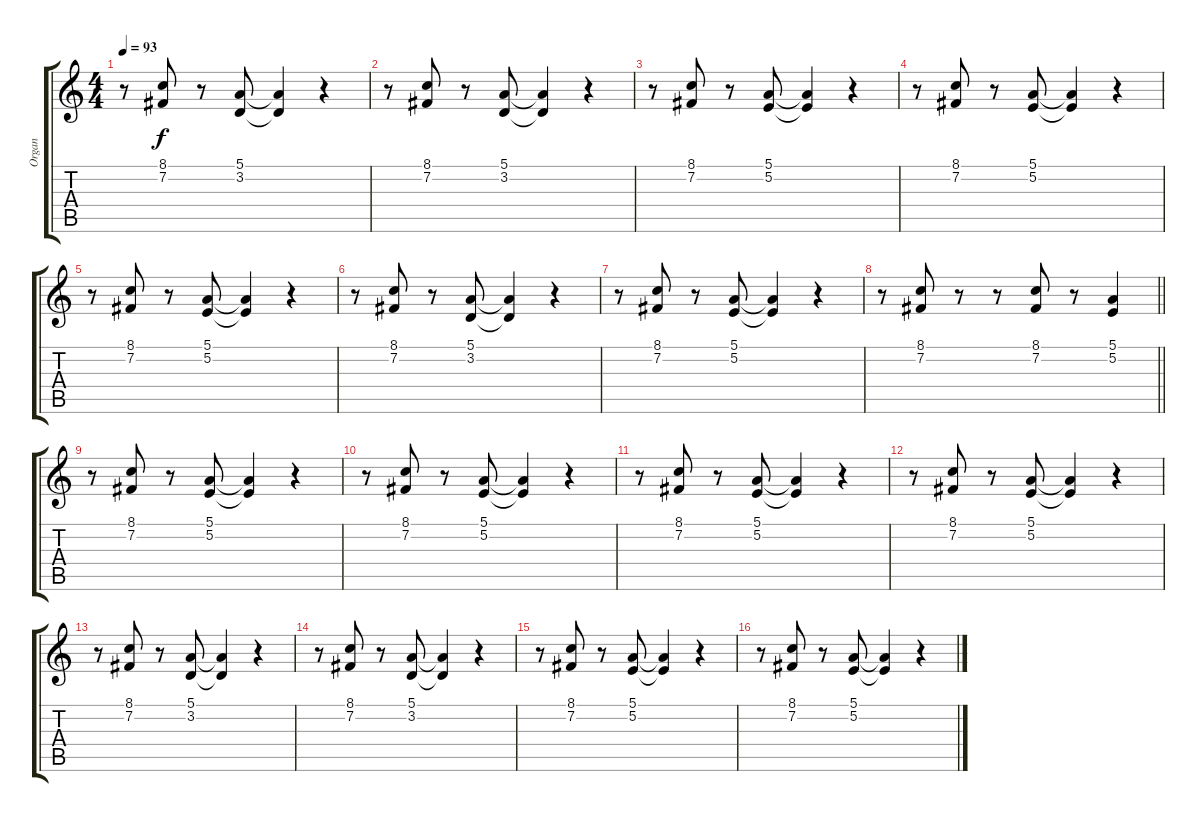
\track ("Organ" "Organ") {instrument drawbarorgan}
\staff {score tabs}
\tuning (E4 B3 G3 D3 A2 E2) {hide}
\ts (4 4)
\tempo 93
\clef g2
\ks c
r.8{dy f} (8.1 7.2).8 r.8 (5.1 3.2).8 (5.1{t} 3.2{t}).4 r.4 |
r.8 (8.1 7.2).8 r.8 (5.1 3.2).8 (5.1{t} 3.2{t}).4 r.4 |
r.8 (8.1 7.2).8 r.8 (5.1 5.2).8 (5.1{t} 5.2{t}).4 r.4 |
r.8 (8.1 7.2).8 r.8 (5.1 5.2).8 (5.1{t} 5.2{t}).4 r.4 |
r.8 (8.1 7.2).8 r.8 (5.1 5.2).8 (5.1{t} 5.2{t}).4 r.4 |
r.8 (8.1 7.2).8 r.8 (5.1 3.2).8 (5.1{t} 3.2{t}).4 r.4 |
r.8 (8.1 7.2).8 r.8 (5.1 5.2).8 (5.1{t} 5.2{t}).4 r.4 |
\barLineRight lightlight
r.8 (8.1 7.2).8 r.8 r.8 (8.1 7.2).8 r.8 (5.1 5.2).4 |
r.8 (8.1 7.2).8 r.8 (5.1 5.2).8 (5.1{t} 5.2{t}).4 r.4 |
r.8 (8.1 7.2).8 r.8 (5.1 5.2).8 (5.1{t} 5.2{t}).4 r.4 |
r.8 (8.1 7.2).8 r.8 (5.1 5.2).8 (5.1{t} 5.2{t}).4 r.4 |
r.8 (8.1 7.2).8 r.8 (5.1 5.2).8 (5.1{t} 5.2{t}).4 r.4 |
r.8 (8.1 7.2).8 r.8 (5.1 3.2).8 (5.1{t} 3.2{t}).4 r.4 |
r.8 (8.1 7.2).8 r.8 (5.1 3.2).8 (5.1{t} 3.2{t}).4 r.4 |
r.8 (8.1 7.2).8 r.8 (5.1 5.2).8 (5.1{t} 5.2{t}).4 r.4 |
r.8 (8.1 7.2).8 r.8 (5.1 5.2).8 (5.1{t} 5.2{t}).4 r.4
